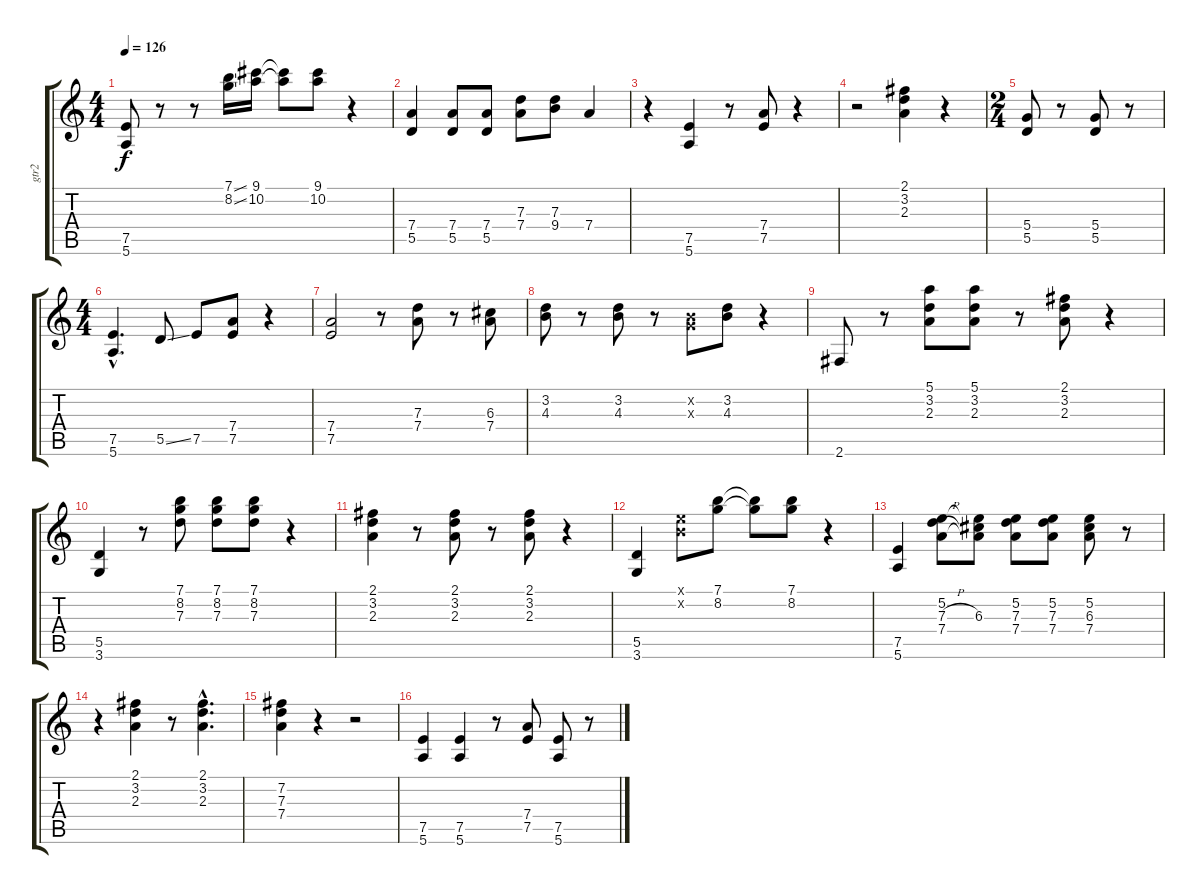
\track ("gtr2" "gtr2") {instrument acousticguitarnylon}
\staff {score tabs}
\tuning (E4 B3 G3 D3 A2 E2) {hide}
\ts (4 4)
\tempo 126
\clef g2
\ks c
(7.5 5.6).8{dy f} r.8 r.8 (7.1{ss} 8.2{ss}).16 (9.1 10.2).16 (9.1{t} 10.2{t}).8 (9.1 10.2).8 r.4 |
(7.4 5.5).4 (7.4 5.5).8 (7.4 5.5).8 (7.3 7.4).8 (7.3 9.4).8 7.4.4 |
r.4 (7.5 5.6).4 r.8 (7.4 7.5).8 r.4 |
r.2 (2.1 3.2 2.3).4 r.4 |
\ts (2 4)
(5.4 5.5).8 r.8 (5.4 5.5).8 r.8 |
\ts (4 4)
(7.5{hac} 5.6{hac}).4{d} 5.5{ss}.8 7.5.8 (7.4 7.5).8 r.4 |
(7.4 7.5).2 r.8 (7.3 7.4).8 r.8 (6.3 7.4).8 |
(3.2 4.3).8 r.8 (3.2 4.3).8 r.8 (0.2{x} 0.3{x}).8 (3.2 4.3).8 r.4 |
2.6.8 r.8 (5.1 3.2 2.3).8 (5.1 3.2 2.3).8 r.8 (2.1 3.2 2.3).8 r.4 |
(5.5 3.6).4 r.8 (7.1 8.2 7.3).8 (7.1 8.2 7.3).8 (7.1 8.2 7.3).8 r.4 |
(2.1 3.2 2.3).4 r.8 (2.1 3.2 2.3).8 r.8 (2.1 3.2 2.3).8 r.4 |
(5.5 3.6).4 (0.1{x} 0.2{x}).8 (7.1 8.2).8 (7.1{t} 8.2{t}).8 (7.1 8.2).8 r.4 |
(7.5 5.6).4 (5.2 7.3{h} 7.4).8 (5.2{t} 6.3 7.4{t}).8 (5.2 7.3 7.4).8 (5.2 7.3 7.4).8 (5.2 6.3 7.4).8 r.8 |
r.4 (2.1 3.2 2.3).4 r.8 (2.1{hac} 3.2{hac} 2.3{hac}).4{d} |
(7.2 7.3 7.4).4 r.4 r.2 |
(7.5 5.6).4 (7.5 5.6).4 r.8 (7.4 7.5).8 (7.5 5.6).8 r.8
